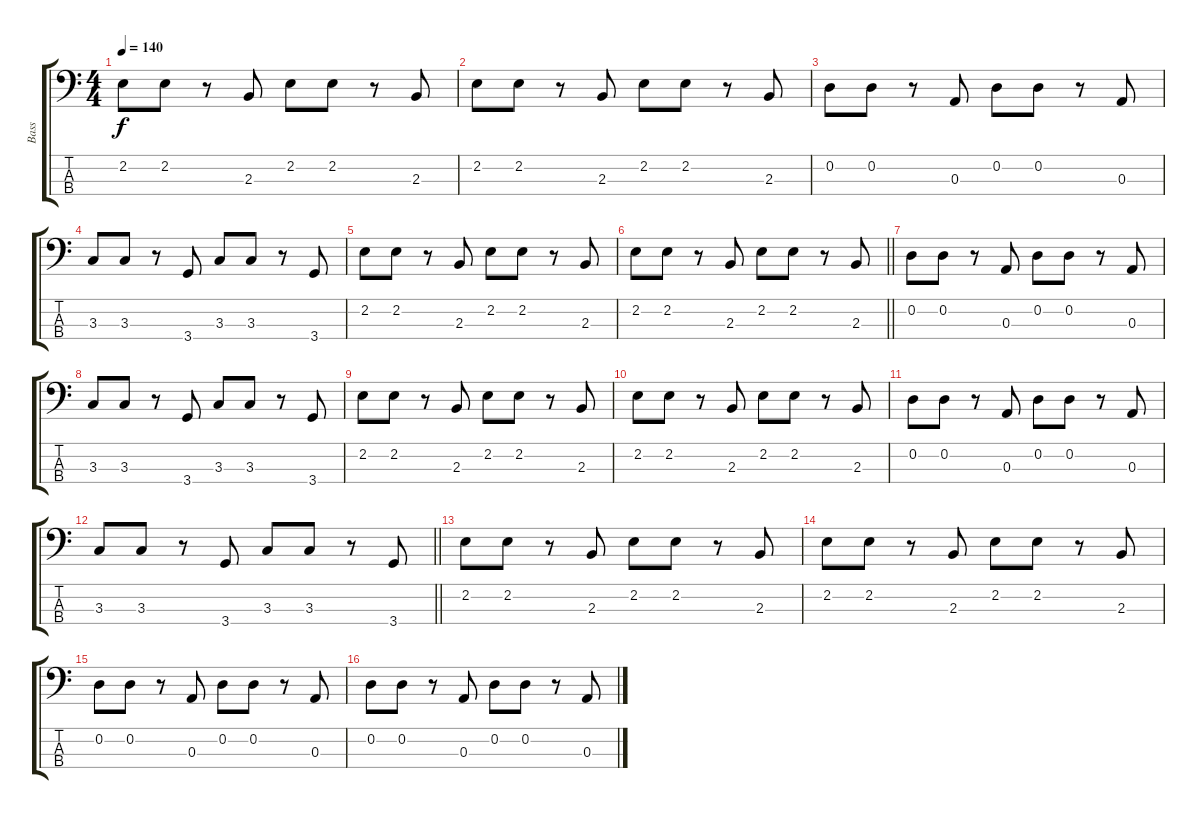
\track ("Bass" "Bass") {instrument electricbassfinger}
\staff {score tabs}
\tuning (G2 D2 A1 E1) {hide}
\ts (4 4)
\tempo 140
\clef f4
\ks c
2.2.8{dy f} 2.2.8 r.8 2.3.8 2.2.8 2.2.8 r.8 2.3.8 |
2.2.8 2.2.8 r.8 2.3.8 2.2.8 2.2.8 r.8 2.3.8 |
0.2.8 0.2.8 r.8 0.3.8 0.2.8 0.2.8 r.8 0.3.8 |
3.3.8 3.3.8 r.8 3.4.8 3.3.8 3.3.8 r.8 3.4.8 |
2.2.8 2.2.8 r.8 2.3.8 2.2.8 2.2.8 r.8 2.3.8 |
\barLineRight lightlight
2.2.8 2.2.8 r.8 2.3.8 2.2.8 2.2.8 r.8 2.3.8 |
0.2.8 0.2.8 r.8 0.3.8 0.2.8 0.2.8 r.8 0.3.8 |
3.3.8 3.3.8 r.8 3.4.8 3.3.8 3.3.8 r.8 3.4.8 |
2.2.8 2.2.8 r.8 2.3.8 2.2.8 2.2.8 r.8 2.3.8 |
2.2.8 2.2.8 r.8 2.3.8 2.2.8 2.2.8 r.8 2.3.8 |
0.2.8 0.2.8 r.8 0.3.8 0.2.8 0.2.8 r.8 0.3.8 |
\barLineRight lightlight
3.3.8 3.3.8 r.8 3.4.8 3.3.8 3.3.8 r.8 3.4.8 |
\section ("" "")
2.2.8 2.2.8 r.8 2.3.8 2.2.8 2.2.8 r.8 2.3.8 |
2.2.8 2.2.8 r.8 2.3.8 2.2.8 2.2.8 r.8 2.3.8 |
0.2.8 0.2.8 r.8 0.3.8 0.2.8 0.2.8 r.8 0.3.8 |
0.2.8 0.2.8 r.8 0.3.8 0.2.8 0.2.8 r.8 0.3.8
